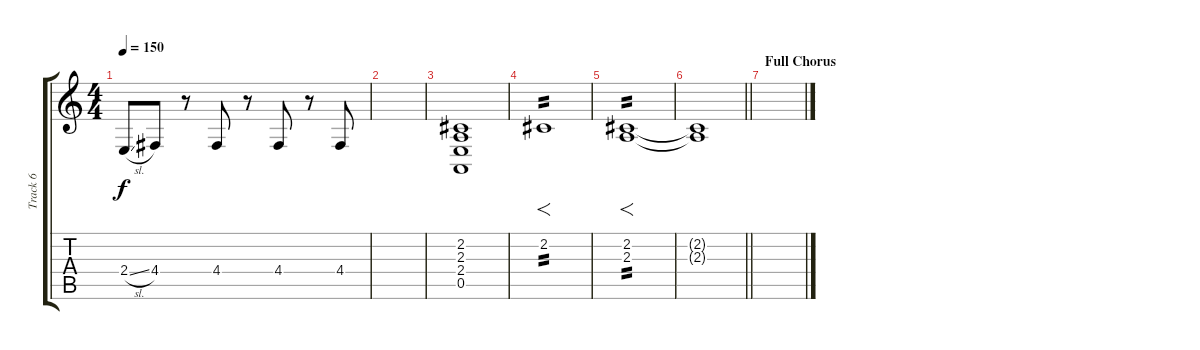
\track ("Track 6" "Track 6") {instrument electricpiano1}
\staff {score tabs}
\tuning (E4 B3 G3 D3 A2 E2) {hide}
\ts (4 4)
\tempo 150
\clef g2
\ks c
2.4{sl}.8{dy f} 4.4.8 r.8 4.4.8 r.8 4.4.8 r.8 4.4.8 |
|
(2.2 2.3 2.4 0.5).1 |
2.2.1{f tp 2} |
(2.2 2.3).1{f tp 2} |
\barLineRight lightlight
(2.2{t} 2.3{t}).1 |
\section ("" "Full Chorus")
